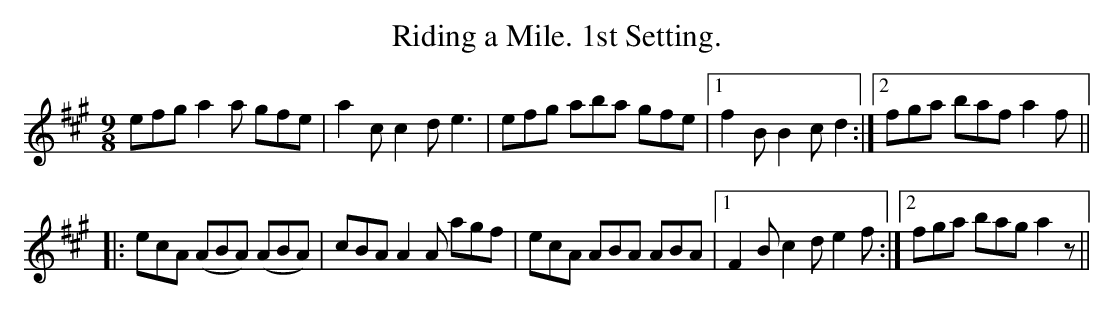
X:1
T: Riding a Mile. 1st Setting.
M: 9/8
K: A
efg a2 a gfe | a2 c c2 d e3 | efg aba gfe |1 f2 B B2 c d2 :|2 fga baf a2 f ||
|: ecA (ABA) (ABA) | cBA A2 A agf | ecA ABA ABA |1 F2 B c2 d e2 f :|2 fga bag a2 z ||
